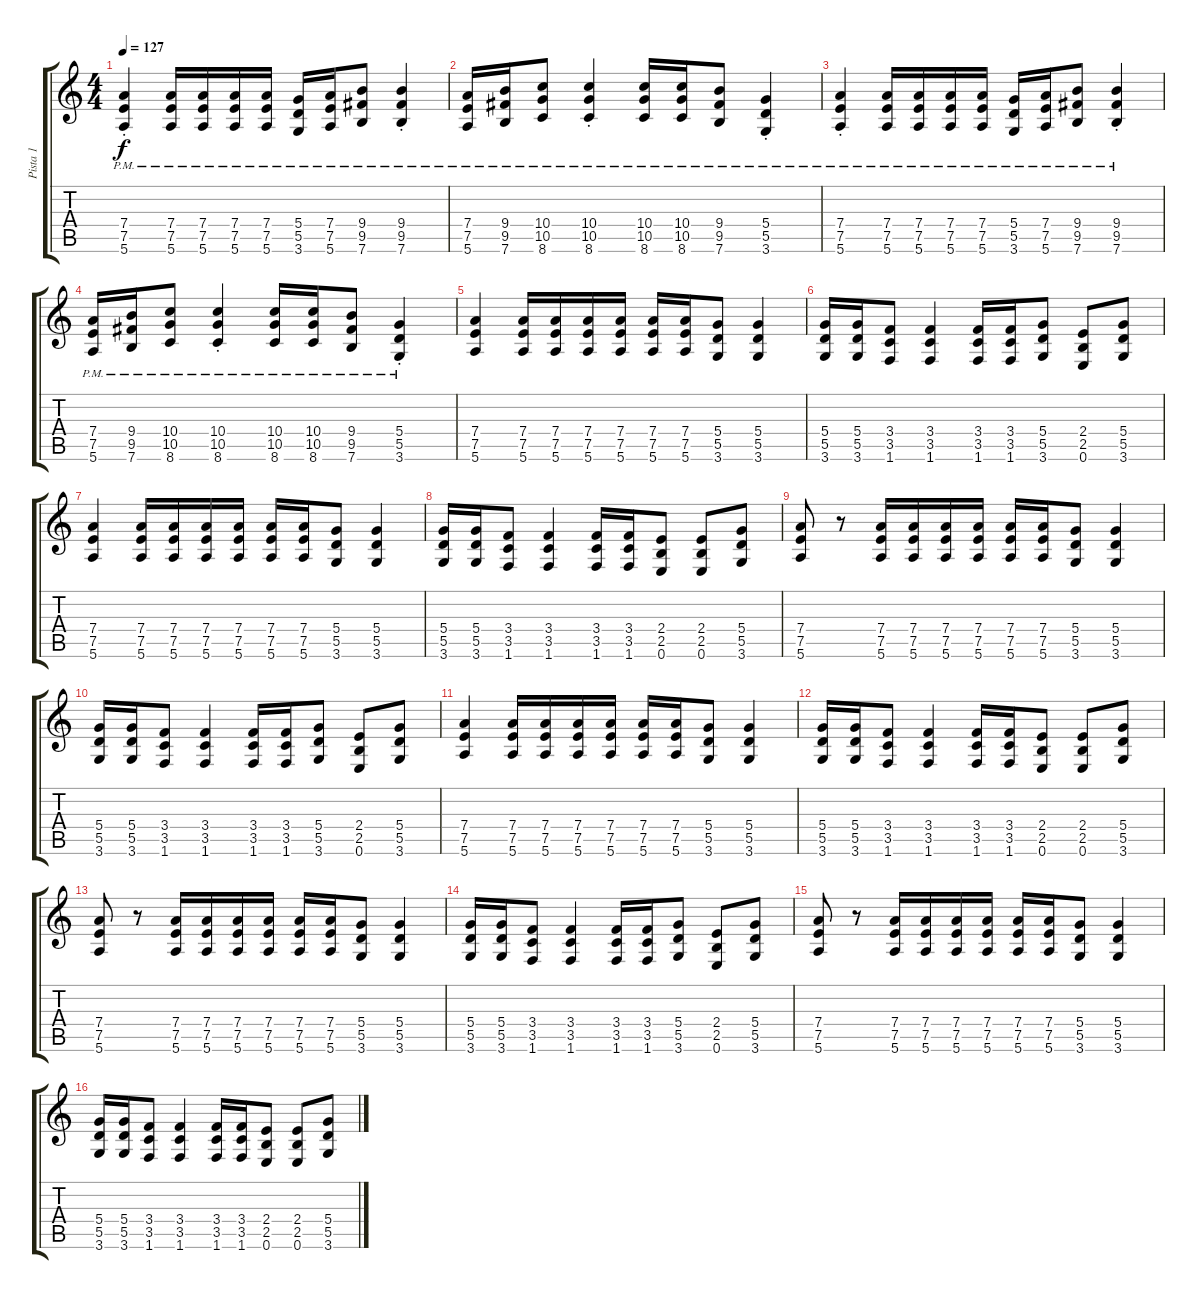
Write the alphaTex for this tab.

\track ("Pista 1" "Pista 1") {instrument distortionguitar}
\staff {score tabs}
\tuning (E4 B3 G3 D3 A2 E2) {hide}
\ts (4 4)
\tempo 127
\clef g2
\ks c
(7.4{pm st} 7.5{pm st} 5.6{pm st}).4{dy f} (7.4{pm} 7.5{pm} 5.6{pm}).16 (7.4{pm} 7.5{pm} 5.6{pm}).16 (7.4{pm} 7.5{pm} 5.6{pm}).16 (7.4{pm} 7.5{pm} 5.6{pm}).16 (5.4{pm} 5.5{pm} 3.6{pm}).16 (7.4{pm} 7.5{pm} 5.6{pm}).16 (9.4{pm} 9.5{pm} 7.6{pm}).8 (9.4{pm st} 9.5{pm st} 7.6{pm st}).4 |
(7.4{pm} 7.5{pm} 5.6{pm}).16 (9.4{pm} 9.5{pm} 7.6{pm}).16 (10.4{pm} 10.5{pm} 8.6{pm}).8 (10.4{pm st} 10.5{pm st} 8.6{pm st}).4 (10.4{pm} 10.5{pm} 8.6{pm}).16 (10.4{pm} 10.5{pm} 8.6{pm}).16 (9.4{pm} 9.5{pm} 7.6{pm}).8 (5.4{pm st} 5.5{pm st} 3.6{pm st}).4 |
(7.4{pm st} 7.5{pm st} 5.6{pm st}).4 (7.4{pm} 7.5{pm} 5.6{pm}).16 (7.4{pm} 7.5{pm} 5.6{pm}).16 (7.4{pm} 7.5{pm} 5.6{pm}).16 (7.4{pm} 7.5{pm} 5.6{pm}).16 (5.4{pm} 5.5{pm} 3.6{pm}).16 (7.4{pm} 7.5{pm} 5.6{pm}).16 (9.4{pm} 9.5{pm} 7.6{pm}).8 (9.4{pm st} 9.5{pm st} 7.6{pm st}).4 |
(7.4{pm} 7.5{pm} 5.6{pm}).16 (9.4{pm} 9.5{pm} 7.6{pm}).16 (10.4{pm} 10.5{pm} 8.6{pm}).8 (10.4{pm st} 10.5{pm st} 8.6{pm st}).4 (10.4{pm} 10.5{pm} 8.6{pm}).16 (10.4{pm} 10.5{pm} 8.6{pm}).16 (9.4{pm} 9.5{pm} 7.6{pm}).8 (5.4{pm st} 5.5{pm st} 3.6{pm st}).4 |
(7.4 7.5 5.6).4 (7.4 7.5 5.6).16 (7.4 7.5 5.6).16 (7.4 7.5 5.6).16 (7.4 7.5 5.6).16 (7.4 7.5 5.6).16 (7.4 7.5 5.6).16 (5.4 5.5 3.6).8 (5.4 5.5 3.6).4 |
(5.4 5.5 3.6).16 (5.4 5.5 3.6).16 (3.4 3.5 1.6).8 (3.4 3.5 1.6).4 (3.4 3.5 1.6).16 (3.4 3.5 1.6).16 (5.4 5.5 3.6).8 (2.4 2.5 0.6).8 (5.4 5.5 3.6).8 |
(7.4 7.5 5.6).4 (7.4 7.5 5.6).16 (7.4 7.5 5.6).16 (7.4 7.5 5.6).16 (7.4 7.5 5.6).16 (7.4 7.5 5.6).16 (7.4 7.5 5.6).16 (5.4 5.5 3.6).8 (5.4 5.5 3.6).4 |
(5.4 5.5 3.6).16 (5.4 5.5 3.6).16 (3.4 3.5 1.6).8 (3.4 3.5 1.6).4 (3.4 3.5 1.6).16 (3.4 3.5 1.6).16 (2.4 2.5 0.6).8 (2.4 2.5 0.6).8 (5.4 5.5 3.6).8 |
(7.4 7.5 5.6).8 r.8 (7.4 7.5 5.6).16 (7.4 7.5 5.6).16 (7.4 7.5 5.6).16 (7.4 7.5 5.6).16 (7.4 7.5 5.6).16 (7.4 7.5 5.6).16 (5.4 5.5 3.6).8 (5.4 5.5 3.6).4 |
(5.4 5.5 3.6).16 (5.4 5.5 3.6).16 (3.4 3.5 1.6).8 (3.4 3.5 1.6).4 (3.4 3.5 1.6).16 (3.4 3.5 1.6).16 (5.4 5.5 3.6).8 (2.4 2.5 0.6).8 (5.4 5.5 3.6).8 |
(7.4 7.5 5.6).4 (7.4 7.5 5.6).16 (7.4 7.5 5.6).16 (7.4 7.5 5.6).16 (7.4 7.5 5.6).16 (7.4 7.5 5.6).16 (7.4 7.5 5.6).16 (5.4 5.5 3.6).8 (5.4 5.5 3.6).4 |
(5.4 5.5 3.6).16 (5.4 5.5 3.6).16 (3.4 3.5 1.6).8 (3.4 3.5 1.6).4 (3.4 3.5 1.6).16 (3.4 3.5 1.6).16 (2.4 2.5 0.6).8 (2.4 2.5 0.6).8 (5.4 5.5 3.6).8 |
(7.4 7.5 5.6).8 r.8 (7.4 7.5 5.6).16 (7.4 7.5 5.6).16 (7.4 7.5 5.6).16 (7.4 7.5 5.6).16 (7.4 7.5 5.6).16 (7.4 7.5 5.6).16 (5.4 5.5 3.6).8 (5.4 5.5 3.6).4 |
(5.4 5.5 3.6).16 (5.4 5.5 3.6).16 (3.4 3.5 1.6).8 (3.4 3.5 1.6).4 (3.4 3.5 1.6).16 (3.4 3.5 1.6).16 (5.4 5.5 3.6).8 (2.4 2.5 0.6).8 (5.4 5.5 3.6).8 |
(7.4 7.5 5.6).8 r.8 (7.4 7.5 5.6).16 (7.4 7.5 5.6).16 (7.4 7.5 5.6).16 (7.4 7.5 5.6).16 (7.4 7.5 5.6).16 (7.4 7.5 5.6).16 (5.4 5.5 3.6).8 (5.4 5.5 3.6).4 |
(5.4 5.5 3.6).16 (5.4 5.5 3.6).16 (3.4 3.5 1.6).8 (3.4 3.5 1.6).4 (3.4 3.5 1.6).16 (3.4 3.5 1.6).16 (2.4 2.5 0.6).8 (2.4 2.5 0.6).8 (5.4 5.5 3.6).8
